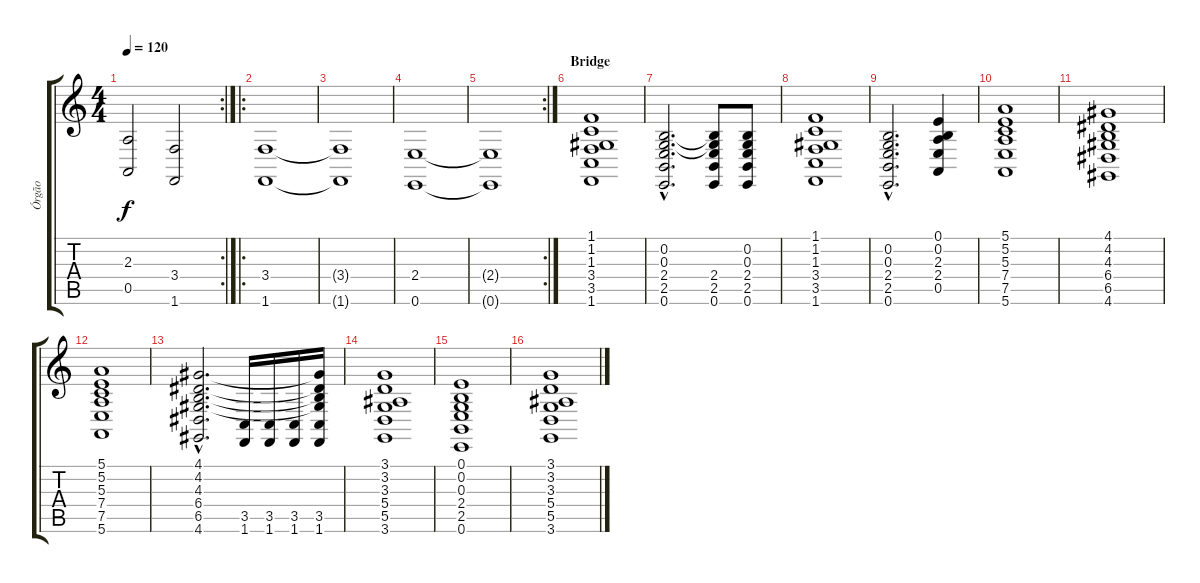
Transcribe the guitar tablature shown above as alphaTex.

\track ("Órgão" "Órgão") {instrument churchorgan}
\staff {score tabs}
\tuning (E4 B3 G3 D3 A2 E2) {hide}
\rc 2
\ts (4 4)
\tempo 120
\clef g2
\ks c
(2.3 0.5).2{dy f} (3.4 1.6).2 |
\ro
(3.4 1.6).1 |
(3.4{t} 1.6{t}).1 |
(2.4 0.6).1 |
\rc 2
(2.4{t} 0.6{t}).1 |
\section ("" "Bridge")
(1.1 1.2 1.3 3.4 3.5 1.6).1 |
(0.2{hac} 0.3{hac} 2.4{hac} 2.5{hac} 0.6{hac}).2{d} (0.2{t} 0.3{t} 2.4 2.5 0.6).8 (0.2 0.3 2.4 2.5 0.6).8 |
(1.1 1.2 1.3 3.4 3.5 1.6).1 |
(0.2{hac} 0.3{hac} 2.4{hac} 2.5{hac} 0.6{hac}).2{d} (0.1 0.2 2.3 2.4 0.5).4 |
(5.1 5.2 5.3 7.4 7.5 5.6).1 |
(4.1 4.2 4.3 6.4 6.5 4.6).1 |
(5.1 5.2 5.3 7.4 7.5 5.6).1 |
(4.1{hac} 4.2{hac} 4.3{hac} 6.4{hac} 6.5{hac} 4.6{hac}).2{d} (3.5 1.6).16 (3.5 1.6).16 (3.5 1.6).16 (4.1{t} 4.2{t} 4.3{t} 6.4{t} 3.5 1.6).16 |
(3.1 3.2 3.3 5.4 5.5 3.6).1 |
(0.1 0.2 0.3 2.4 2.5 0.6).1 |
(3.1 3.2 3.3 5.4 5.5 3.6).1
